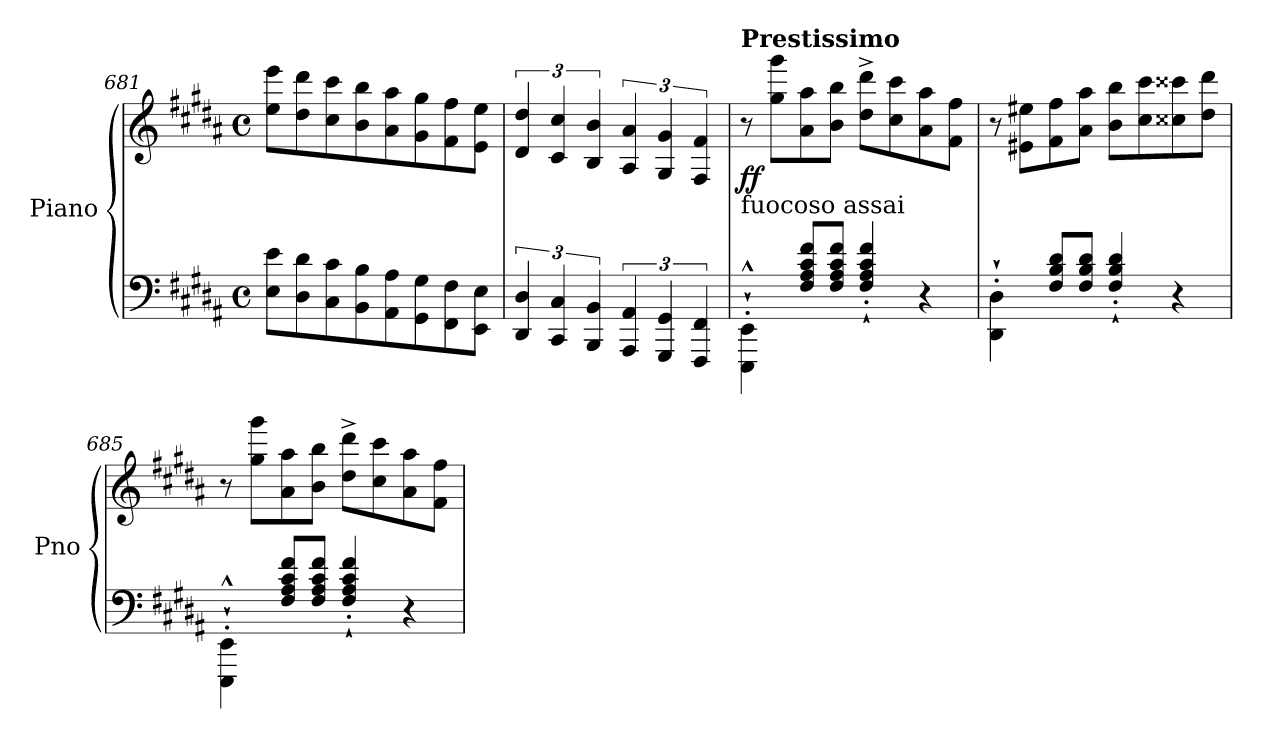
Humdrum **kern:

**kern	**kern	**dynam
*part1	*part1	*part1
*staff2	*staff1	*staff1/2
*I"Piano	*	*
*I'Pno	*	*
*clefF4	*clefG2	*
*k[f#c#g#d#a#]	*k[f#c#g#d#a#]	*
*M4/4	*M4/4	*
*met(c)	*met(c)	*
=681	=681	=681
8E\ 8e\L	8ee\ 8eee\L	.
8D#\ 8d#\	8dd#\ 8ddd#\	.
8C#\ 8c#\	8cc#\ 8ccc#\	.
8BB\ 8B\	8b\ 8bb\	.
8AA#\ 8A#\	8a#\ 8aa#\	.
8GG#\ 8G#\	8g#\ 8gg#\	.
8FF#\ 8F#\	8f#\ 8ff#\	.
8EE\ 8E\J	8e\ 8ee\J	.
=682	=682	=682
6DD#/ 6D#/	6d#/ 6dd#/	.
6CC#/ 6C#/	6c#/ 6cc#/	.
6BBB/ 6BB/	6B/ 6b/	.
6AAA#/ 6AA#/	6A#/ 6a#/	.
6GGG#/ 6GG#/	6G#/ 6g#/	.
6FFF#/ 6FF#/	6F#/ 6f#/	.
=683	=683	=683
!	!LO:TX:b:t=fuocoso assai	!
!	!LO:TX:a:B:t=Prestissimo	!
!	!	!LO:DY:b
4EEE\`^^' 4EE\`^^'	8r	ff
.	8gg#\ 8ggg#\L	.
8F#/ 8A#/ 8c#/ 8f#/L	8a#\ 8aa#\	.
8F#/ 8A#/ 8c#/ 8f#/J	8b\ 8bb\J	.
4F#/'` 4A#/'` 4c#/'` 4f#/'`	8dd#\^ 8ddd#\^L	.
.	8cc#\ 8ccc#\	.
4r	8a#\ 8aa#\	.
.	8f#\ 8ff#\J	.
!!LO:PB:g=z
=684	=684	=684
4DD#\'` 4D#\'`	8r	.
.	8e#X\ 8ee#X\L	.
8F#/ 8B/ 8d#/L	8f#\ 8ff#\	.
8F#/ 8B/ 8d#/J	8a#\ 8aa#\J	.
4F#/'` 4B/'` 4d#/'`	8b\ 8bb\L	.
.	8cc#\ 8ccc#\	.
4r	8cc##X\ 8ccc##X\	.
.	8dd#\ 8ddd#\J	.
=685	=685	=685
4EEE\`^^' 4EE\`^^'	8r	.
.	8gg#\ 8ggg#\L	.
8F#/ 8A#/ 8c#/ 8f#/L	8a#\ 8aa#\	.
8F#/ 8A#/ 8c#/ 8f#/J	8b\ 8bb\J	.
4F#/'` 4A#/'` 4c#/'` 4f#/'`	8dd#\^ 8ddd#\^L	.
.	8cc#\ 8ccc#\	.
4r	8a#\ 8aa#\	.
.	8f#\ 8ff#\J	.
=	=	=
*-	*-	*-
